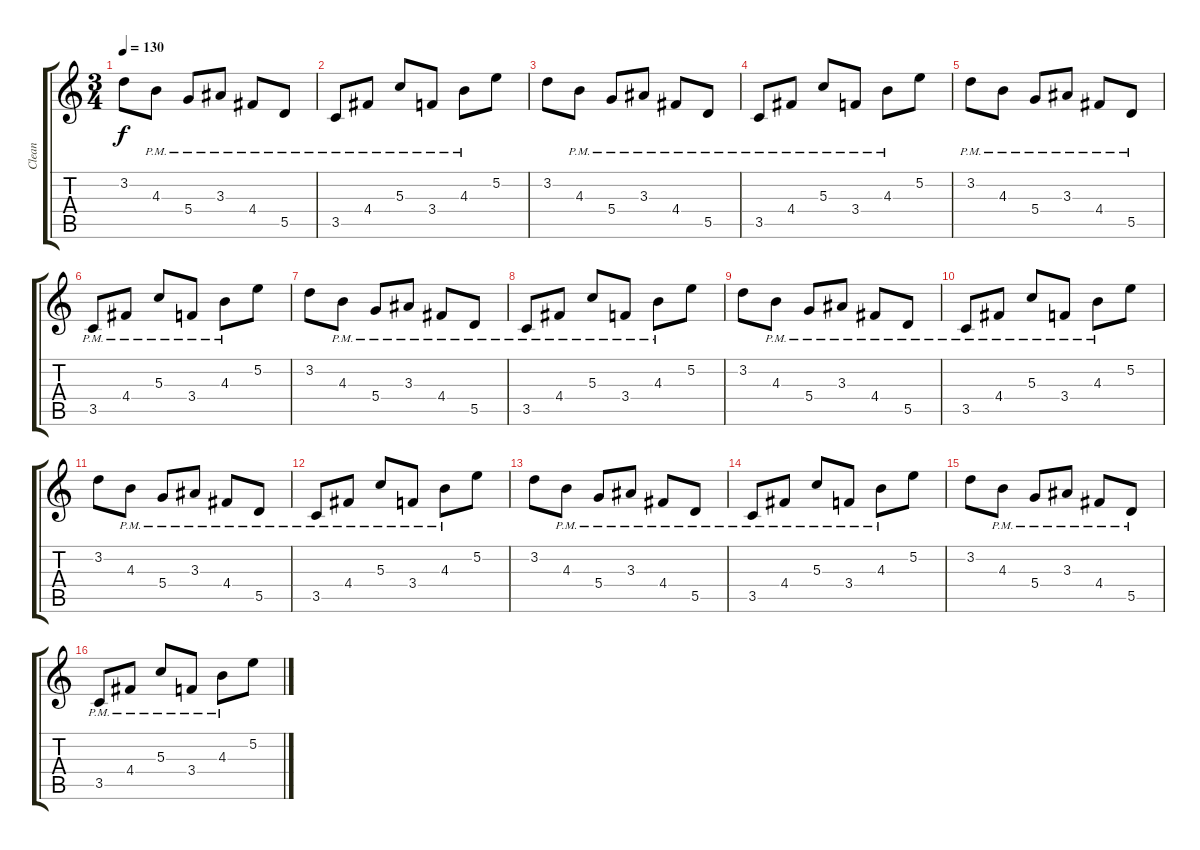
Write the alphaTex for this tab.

\track ("Clean" "Clean") {instrument electricguitarmuted}
\staff {score tabs}
\tuning (E4 B3 G3 D3 A2 E2) {hide}
\ts (3 4)
\tempo 130
\clef g2
\ks c
3.2.8{dy f} 4.3{pm}.8 5.4{pm}.8 3.3{pm}.8 4.4{pm}.8 5.5{pm}.8 |
3.5{pm}.8 4.4{pm}.8 5.3{pm}.8 3.4{pm}.8 4.3{pm}.8 5.2.8 |
3.2.8 4.3{pm}.8 5.4{pm}.8 3.3{pm}.8 4.4{pm}.8 5.5{pm}.8 |
3.5{pm}.8 4.4{pm}.8 5.3{pm}.8 3.4{pm}.8 4.3{pm}.8 5.2.8 |
3.2{pm}.8 4.3{pm}.8 5.4{pm}.8 3.3{pm}.8 4.4{pm}.8 5.5{pm}.8 |
3.5{pm}.8 4.4{pm}.8 5.3{pm}.8 3.4{pm}.8 4.3{pm}.8 5.2.8 |
3.2.8 4.3{pm}.8 5.4{pm}.8 3.3{pm}.8 4.4{pm}.8 5.5{pm}.8 |
3.5{pm}.8 4.4{pm}.8 5.3{pm}.8 3.4{pm}.8 4.3{pm}.8 5.2.8 |
3.2.8 4.3{pm}.8 5.4{pm}.8 3.3{pm}.8 4.4{pm}.8 5.5{pm}.8 |
3.5{pm}.8 4.4{pm}.8 5.3{pm}.8 3.4{pm}.8 4.3{pm}.8 5.2.8 |
3.2.8 4.3{pm}.8 5.4{pm}.8 3.3{pm}.8 4.4{pm}.8 5.5{pm}.8 |
3.5{pm}.8 4.4{pm}.8 5.3{pm}.8 3.4{pm}.8 4.3{pm}.8 5.2.8 |
3.2.8 4.3{pm}.8 5.4{pm}.8 3.3{pm}.8 4.4{pm}.8 5.5{pm}.8 |
3.5{pm}.8 4.4{pm}.8 5.3{pm}.8 3.4{pm}.8 4.3{pm}.8 5.2.8 |
3.2.8 4.3{pm}.8 5.4{pm}.8 3.3{pm}.8 4.4{pm}.8 5.5{pm}.8 |
3.5{pm}.8 4.4{pm}.8 5.3{pm}.8 3.4{pm}.8 4.3{pm}.8 5.2.8
